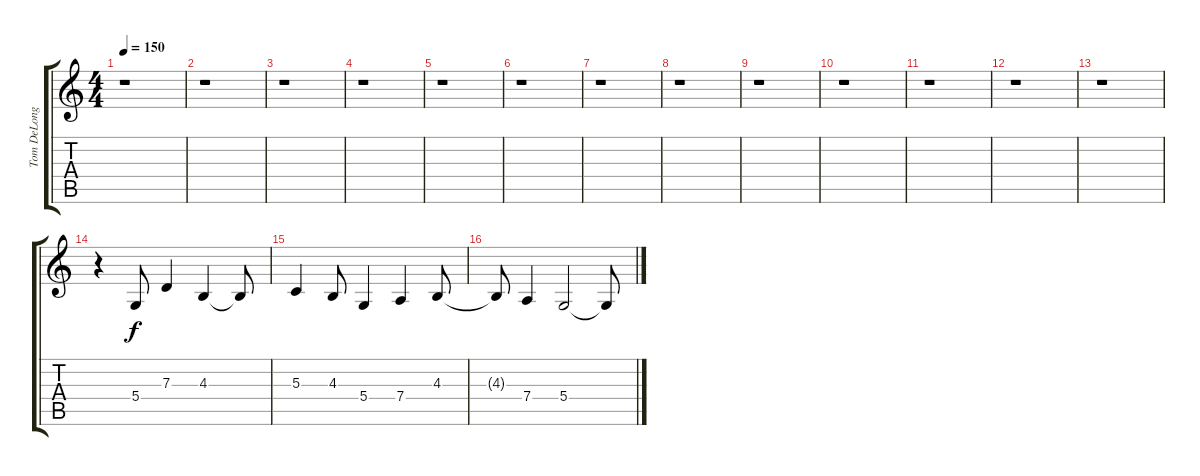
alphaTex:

\track ("Tom DeLonge (Vocals)" "Tom DeLong") {instrument lead2sawtooth}
\staff {score tabs}
\tuning (E4 B3 G3 D3 A2 E2) {hide}
\ts (4 4)
\tempo 150
\clef g2
\ks c
r.1{dy f instrument lead2sawtooth} |
r.1 |
r.1 |
r.1 |
r.1 |
r.1 |
r.1 |
r.1 |
r.1 |
r.1 |
r.1 |
r.1 |
r.1 |
r.4 5.4.8 7.3.4 4.3.4 4.3{t}.8 |
5.3.4 4.3.8 5.4.4 7.4.4 4.3.8 |
4.3{t}.8 7.4.4 5.4.2 5.4{t}.8
